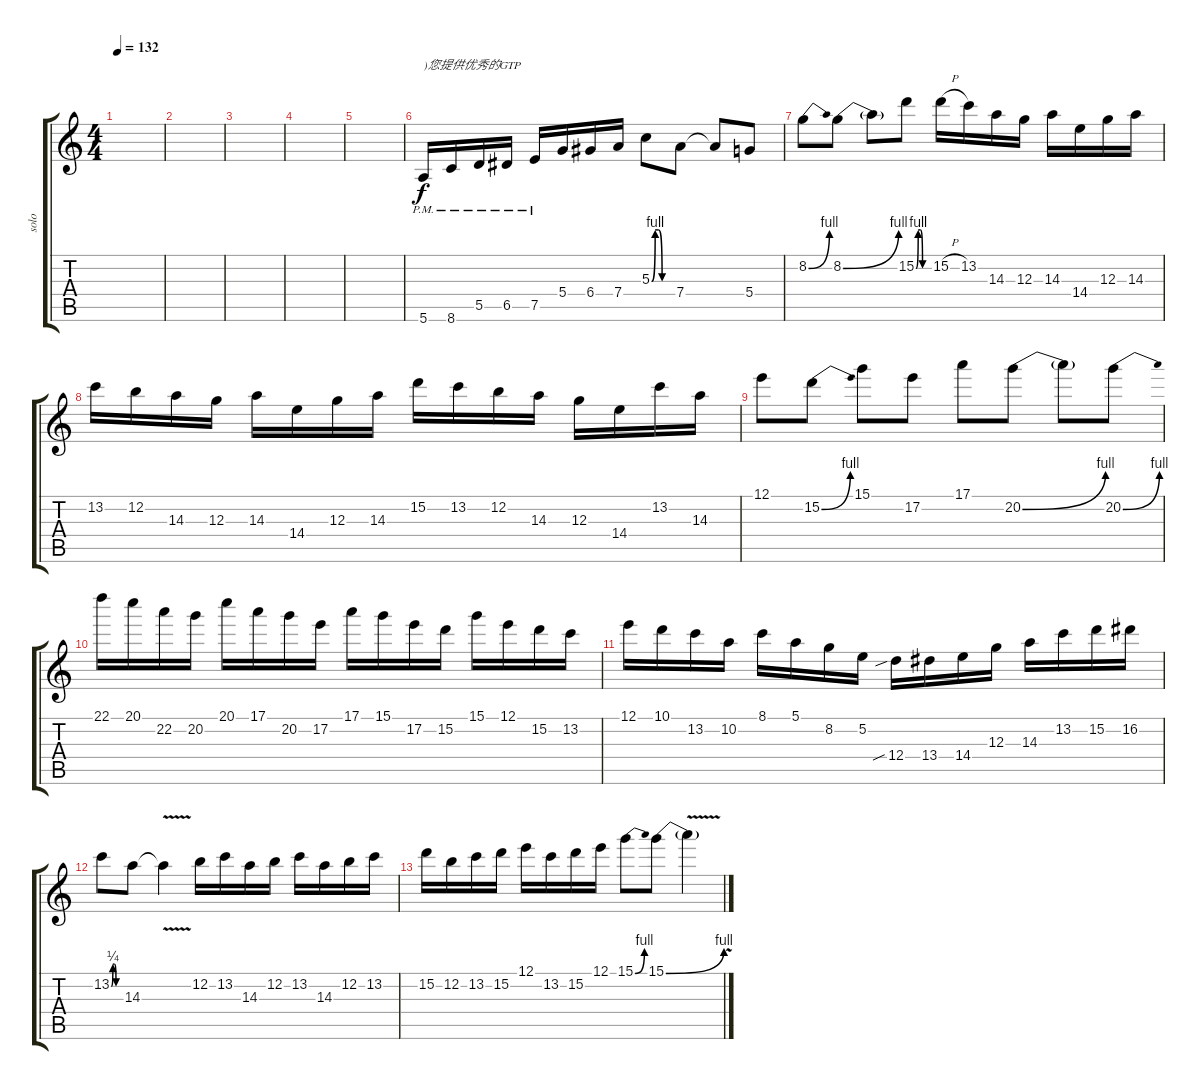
\track ("solo" "solo") {instrument distortionguitar}
\staff {score tabs}
\tuning (E4 B3 G3 D3 A2 E2) {hide}
\ts (4 4)
\tempo 132
\clef g2
\ks c
|
|
|
|
|
5.6{pm}.16{txt ")您提供优秀的GTP"} 8.6{pm}.16 5.5{pm}.16 6.5{pm}.16 7.5{pm}.16 5.4.16 6.4.16 7.4.16 5.3{be (custom 0 0 10 4 20 4 30 0 60 0)}.8 7.4.8 7.4{t}.8 5.4.8 |
8.2{be (bend 0 0 60 4)}.8 8.2{be (bend 0 0 60 4)}.8 8.2{t}.8 15.2{be (custom 0 0 10 4 20 4 30 0 60 0)}.8 15.2{h}.16 13.2.16 14.3.16 12.3.16 14.3.16 14.4.16 12.3.16 14.3.16 |
13.2.16 12.2.16 14.3.16 12.3.16 14.3.16 14.4.16 12.3.16 14.3.16 15.2.16 13.2.16 12.2.16 14.3.16 12.3.16 14.4.16 13.2.16 14.3.16 |
12.1.8 15.2{be (bend 0 0 60 4)}.8 15.1.8 17.2.8 17.1.8 20.2{be (bend 0 0 60 4)}.8 20.2{t}.8 20.2{be (bend 0 0 60 4)}.8 |
22.1.16 20.1.16 22.2.16 20.2.16 20.1.16 17.1.16 20.2.16 17.2.16 17.1.16 15.1.16 17.2.16 15.2.16 15.1.16 12.1.16 15.2.16 13.2.16 |
12.1.16 10.1.16 13.2.16 10.2.16 8.1.16 5.1.16 8.2.16 5.2.16 12.4{sib}.16 13.4.16 14.4.16 12.3.16 14.3.16 13.2.16 15.2.16 16.2.16 |
13.2{be (custom 0 0 10 1 20 1 30 0 60 0)}.8 14.3.8 14.3{v t}.4 12.2.16 13.2.16 14.3.16 12.2.16 13.2.16 14.3.16 12.2.16 13.2.16 |
15.2.16 12.2.16 13.2.16 15.2.16 12.1.16 13.2.16 15.2.16 12.1.16 15.1{be (bend 0 0 60 4)}.8 15.1{be (bend 0 0 60 4)}.8 15.1{v t}.4
